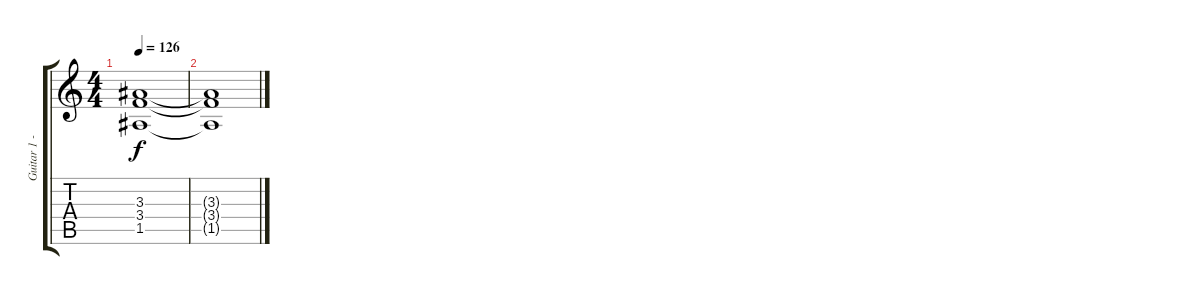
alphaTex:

\track ("Guitar 1 - Mike" "Guitar 1 -") {instrument distortionguitar}
\staff {score tabs}
\tuning (E4 B3 G3 D3 A2 E2) {hide}
\ts (4 4)
\tempo 126
\clef g2
\ks c
(3.3{t} 3.4{t} 1.5{t}).1{dy f} |
(3.3{t} 3.4{t} 1.5{t}).1
